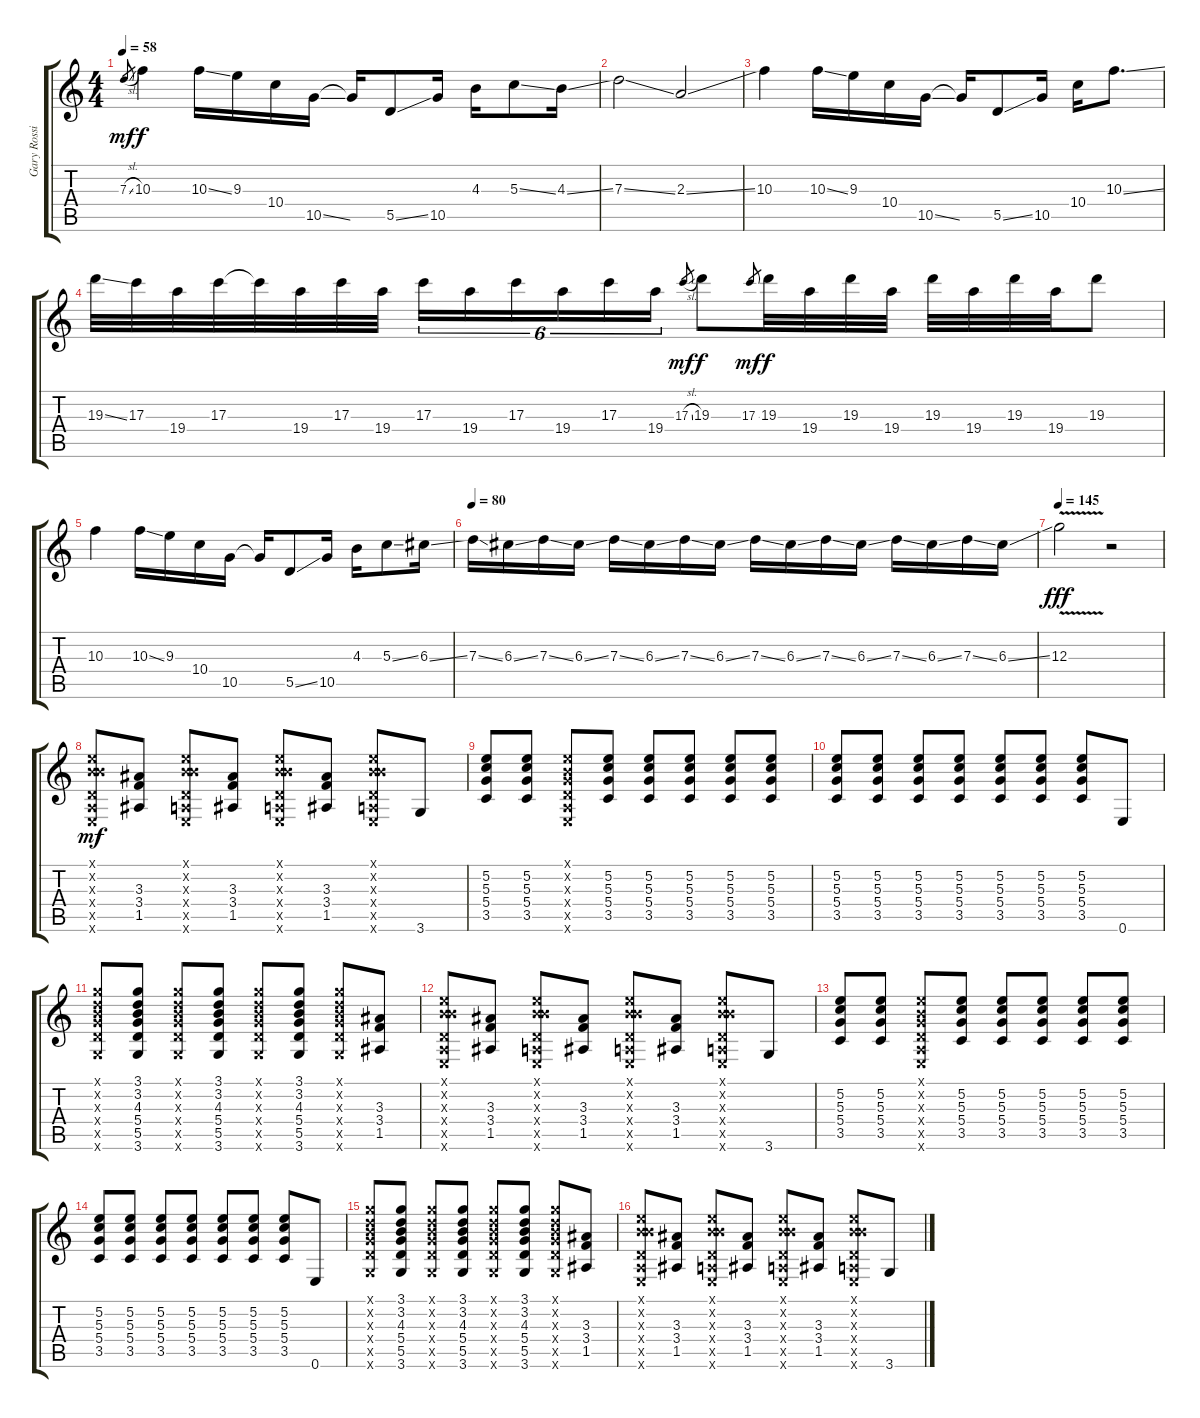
\track ("Gary Rossington (Slide/Rythm Guitar)" "Gary Rossi") {instrument overdrivenguitar}
\staff {score tabs}
\tuning (E4 B3 G3 D3 A2 E2) {hide}
\ts (4 4)
\tempo 58
\clef g2
\ks c
7.3{sl}.8{gr dy mf} 10.3.4{dy f} 10.3{ss}.16 9.3.16 10.4.16 10.5{ss}.16 10.5{t}.16 5.5{ss}.8 10.5.16 4.3.16 5.3{ss}.8 4.3{ss}.16 |
7.3{ss}.2 2.3{ss}.2 |
10.3.4 10.3{ss}.16 9.3.16 10.4.16 10.5{ss}.16 10.5{t}.16 5.5{ss}.8 10.5.16 10.4.16 10.3{ss}.8{d} |
19.3{ss}.32 17.3.32 19.4.32 17.3.32 17.3{t}.32 19.4.32 17.3.32 19.4.32 17.3.16{tu (6 4)} 19.4.16{tu (6 4)} 17.3.16{tu (6 4)} 19.4.16{tu (6 4)} 17.3.16{tu (6 4)} 19.4.16{tu (6 4)} 17.3{sl}.8{gr dy mf} 19.3.8{dy f} 17.3.8{gr dy mf} 19.3.32{dy f} 19.4.32 19.3.32 19.4.32 19.3.32 19.4.32 19.3.32 19.4.32 19.3.8 |
10.3.4 10.3{ss}.16 9.3.16 10.4.16 10.5.16 10.5{t}.16 5.5{ss}.8 10.5.16 4.3.16 5.3{ss}.8 6.3{ss}.16 |
\tempo 80
7.3{ss}.16 6.3{ss}.16 7.3{ss}.16 6.3{ss}.16 7.3{ss}.16 6.3{ss}.16 7.3{ss}.16 6.3{ss}.16 7.3{ss}.16 6.3{ss}.16 7.3{ss}.16 6.3{ss}.16 7.3{ss}.16 6.3{ss}.16 7.3{ss}.16 6.3{ss}.16 |
\tempo 145
12.3{v}.2{dy fff} r.2 |
(0.1{x} 0.2{x} 4.3{x} 0.4{x} 0.5{x} 0.6{x}).8{dy mf} (3.3 3.4 1.5).8 (0.1{x} 0.2{x} 4.3{x} 0.4{x} 0.5{x} 0.6{x}).8 (3.3 3.4 1.5).8 (0.1{x} 0.2{x} 4.3{x} 0.4{x} 0.5{x} 0.6{x}).8 (3.3 3.4 1.5).8 (0.1{x} 0.2{x} 4.3{x} 0.4{x} 0.5{x} 0.6{x}).8 3.6.8 |
(5.2 5.3 5.4 3.5).8 (5.2 5.3 5.4 3.5).8 (0.1{x} 0.2{x} 0.3{x} 0.4{x} 0.5{x} 0.6{x}).8 (5.2 5.3 5.4 3.5).8 (5.2 5.3 5.4 3.5).8 (5.2 5.3 5.4 3.5).8 (5.2 5.3 5.4 3.5).8 (5.2 5.3 5.4 3.5).8 |
(5.2 5.3 5.4 3.5).8 (5.2 5.3 5.4 3.5).8 (5.2 5.3 5.4 3.5).8 (5.2 5.3 5.4 3.5).8 (5.2 5.3 5.4 3.5).8 (5.2 5.3 5.4 3.5).8 (5.2 5.3 5.4 3.5).8 0.6.8 |
(3.1{x} 3.2{x} 4.3{x} 5.4{x} 5.5{x} 3.6{x}).8 (3.1 3.2 4.3 5.4 5.5 3.6).8 (3.1{x} 3.2{x} 4.3{x} 5.4{x} 5.5{x} 3.6{x}).8 (3.1 3.2 4.3 5.4 5.5 3.6).8 (3.1{x} 3.2{x} 4.3{x} 5.4{x} 5.5{x} 3.6{x}).8 (3.1 3.2 4.3 5.4 5.5 3.6).8 (3.1{x} 3.2{x} 4.3{x} 5.4{x} 5.5{x} 3.6{x}).8 (3.3 3.4 1.5).8 |
(0.1{x} 0.2{x} 4.3{x} 0.4{x} 0.5{x} 0.6{x}).8 (3.3 3.4 1.5).8 (0.1{x} 0.2{x} 4.3{x} 0.4{x} 0.5{x} 0.6{x}).8 (3.3 3.4 1.5).8 (0.1{x} 0.2{x} 4.3{x} 0.4{x} 0.5{x} 0.6{x}).8 (3.3 3.4 1.5).8 (0.1{x} 0.2{x} 4.3{x} 0.4{x} 0.5{x} 0.6{x}).8 3.6.8 |
(5.2 5.3 5.4 3.5).8 (5.2 5.3 5.4 3.5).8 (0.1{x} 0.2{x} 0.3{x} 0.4{x} 0.5{x} 0.6{x}).8 (5.2 5.3 5.4 3.5).8 (5.2 5.3 5.4 3.5).8 (5.2 5.3 5.4 3.5).8 (5.2 5.3 5.4 3.5).8 (5.2 5.3 5.4 3.5).8 |
(5.2 5.3 5.4 3.5).8 (5.2 5.3 5.4 3.5).8 (5.2 5.3 5.4 3.5).8 (5.2 5.3 5.4 3.5).8 (5.2 5.3 5.4 3.5).8 (5.2 5.3 5.4 3.5).8 (5.2 5.3 5.4 3.5).8 0.6.8 |
(3.1{x} 3.2{x} 4.3{x} 5.4{x} 5.5{x} 3.6{x}).8 (3.1 3.2 4.3 5.4 5.5 3.6).8 (3.1{x} 3.2{x} 4.3{x} 5.4{x} 5.5{x} 3.6{x}).8 (3.1 3.2 4.3 5.4 5.5 3.6).8 (3.1{x} 3.2{x} 4.3{x} 5.4{x} 5.5{x} 3.6{x}).8 (3.1 3.2 4.3 5.4 5.5 3.6).8 (3.1{x} 3.2{x} 4.3{x} 5.4{x} 5.5{x} 3.6{x}).8 (3.3 3.4 1.5).8 |
(0.1{x} 0.2{x} 4.3{x} 0.4{x} 0.5{x} 0.6{x}).8 (3.3 3.4 1.5).8 (0.1{x} 0.2{x} 4.3{x} 0.4{x} 0.5{x} 0.6{x}).8 (3.3 3.4 1.5).8 (0.1{x} 0.2{x} 4.3{x} 0.4{x} 0.5{x} 0.6{x}).8 (3.3 3.4 1.5).8 (0.1{x} 0.2{x} 4.3{x} 0.4{x} 0.5{x} 0.6{x}).8 3.6.8
